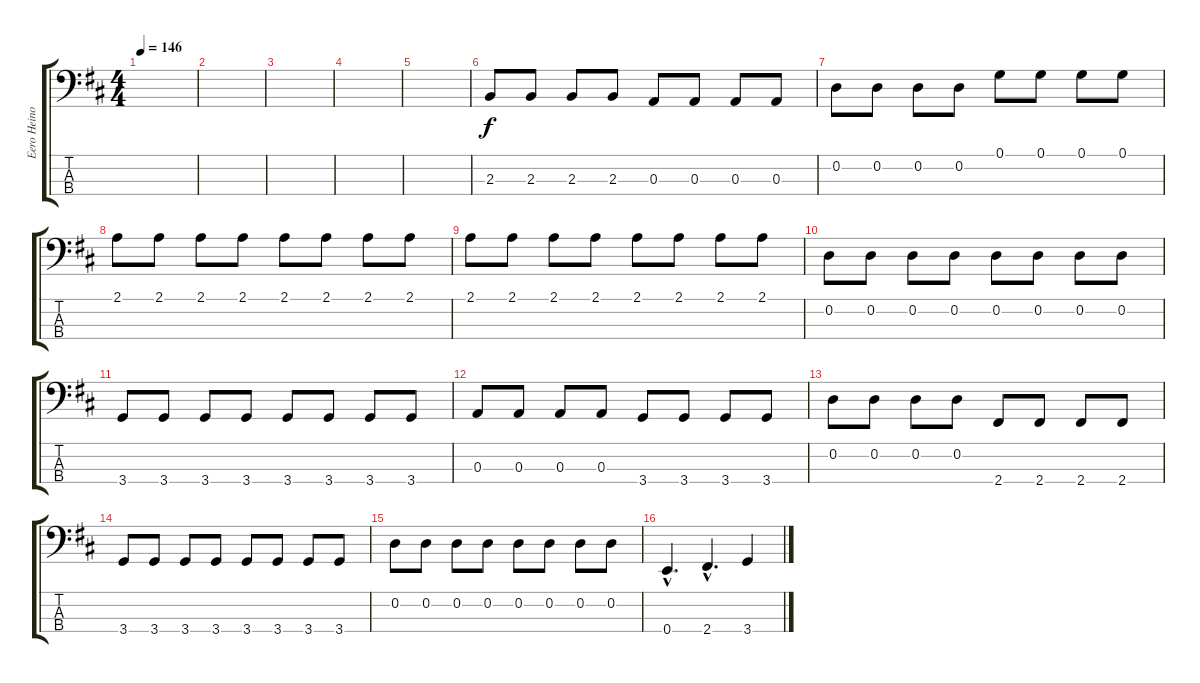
\track ("Eero Heinonen" "Eero Heino") {instrument electricbassfinger}
\staff {score tabs}
\tuning (G2 D2 A1 E1) {hide}
\ts (4 4)
\tempo 146
\clef f4
\ks d
|
|
|
|
|
2.3.8 2.3.8 2.3.8 2.3.8 0.3.8 0.3.8 0.3.8 0.3.8 |
0.2.8 0.2.8 0.2.8 0.2.8 0.1.8 0.1.8 0.1.8 0.1.8 |
2.1.8 2.1.8 2.1.8 2.1.8 2.1.8 2.1.8 2.1.8 2.1.8 |
2.1.8 2.1.8 2.1.8 2.1.8 2.1.8 2.1.8 2.1.8 2.1.8 |
0.2.8 0.2.8 0.2.8 0.2.8 0.2.8 0.2.8 0.2.8 0.2.8 |
3.4.8 3.4.8 3.4.8 3.4.8 3.4.8 3.4.8 3.4.8 3.4.8 |
0.3.8 0.3.8 0.3.8 0.3.8 3.4.8 3.4.8 3.4.8 3.4.8 |
0.2.8 0.2.8 0.2.8 0.2.8 2.4.8 2.4.8 2.4.8 2.4.8 |
3.4.8 3.4.8 3.4.8 3.4.8 3.4.8 3.4.8 3.4.8 3.4.8 |
0.2.8 0.2.8 0.2.8 0.2.8 0.2.8 0.2.8 0.2.8 0.2.8 |
0.4{hac}.4{d} 2.4{hac}.4{d} 3.4.4
